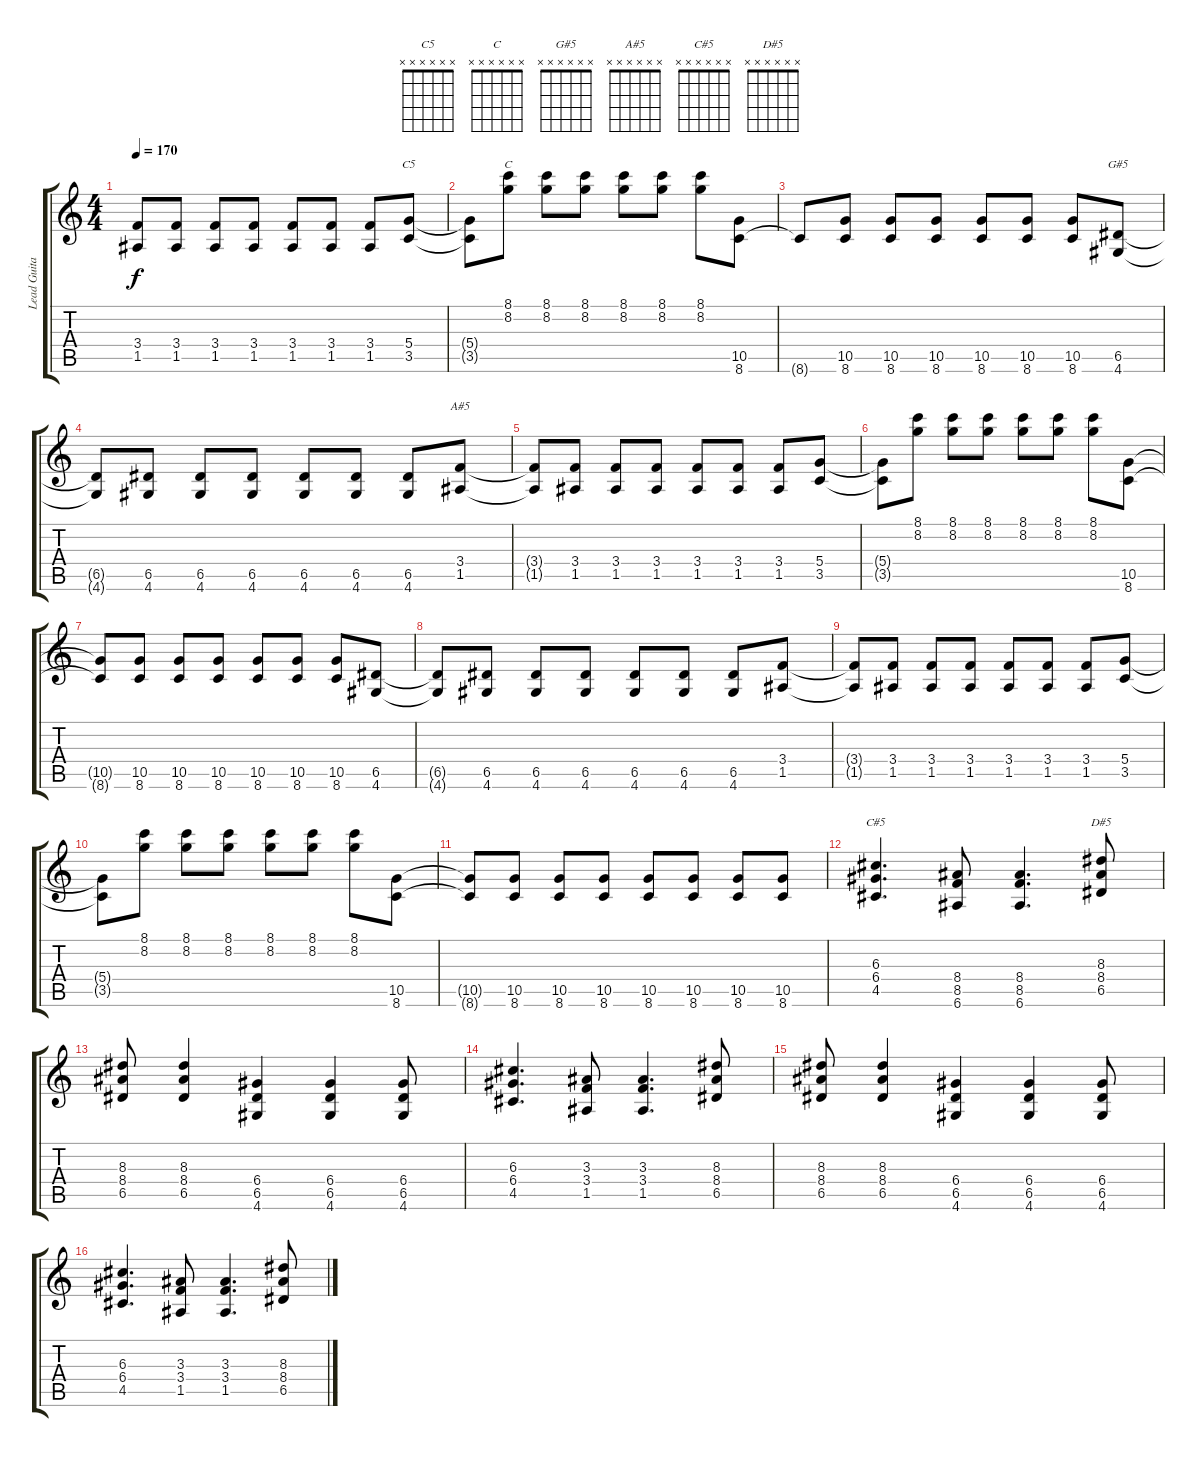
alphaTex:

\track ("Lead Guitar: Slash" "Lead Guita") {instrument distortionguitar}
\staff {score tabs}
\tuning (E4 B3 G3 D3 A2 E2) {hide}
\chord ("C5" x x x x x x)
\chord ("C" x x x x x x)
\chord ("G#5" x x x x x x)
\chord ("A#5" x x x x x x)
\chord ("C#5" x x x x x x)
\chord ("D#5" x x x x x x)
\ts (4 4)
\tempo 170
\clef g2
\ks c
(3.4{t} 1.5{t}).8{dy f} (3.4 1.5).8 (3.4 1.5).8 (3.4 1.5).8 (3.4 1.5).8 (3.4 1.5).8 (3.4 1.5).8 (5.4 3.5).8{ch "C5"} |
(5.4{t} 3.5{t}).8 (8.1 8.2).8{ch "C"} (8.1 8.2).8 (8.1 8.2).8 (8.1 8.2).8 (8.1 8.2).8 (8.1 8.2).8 (10.5 8.6).8 |
8.6{t}.8 (10.5 8.6).8 (10.5 8.6).8 (10.5 8.6).8 (10.5 8.6).8 (10.5 8.6).8 (10.5 8.6).8 (6.5 4.6).8{ch "G#5"} |
(6.5{t} 4.6{t}).8 (6.5 4.6).8 (6.5 4.6).8 (6.5 4.6).8 (6.5 4.6).8 (6.5 4.6).8 (6.5 4.6).8 (3.4 1.5).8{ch "A#5"} |
(3.4{t} 1.5{t}).8 (3.4 1.5).8 (3.4 1.5).8 (3.4 1.5).8 (3.4 1.5).8 (3.4 1.5).8 (3.4 1.5).8 (5.4 3.5).8 |
(5.4{t} 3.5{t}).8 (8.1 8.2).8 (8.1 8.2).8 (8.1 8.2).8 (8.1 8.2).8 (8.1 8.2).8 (8.1 8.2).8 (10.5 8.6).8 |
(10.5{t} 8.6{t}).8 (10.5 8.6).8 (10.5 8.6).8 (10.5 8.6).8 (10.5 8.6).8 (10.5 8.6).8 (10.5 8.6).8 (6.5 4.6).8 |
(6.5{t} 4.6{t}).8 (6.5 4.6).8 (6.5 4.6).8 (6.5 4.6).8 (6.5 4.6).8 (6.5 4.6).8 (6.5 4.6).8 (3.4 1.5).8 |
(3.4{t} 1.5{t}).8 (3.4 1.5).8 (3.4 1.5).8 (3.4 1.5).8 (3.4 1.5).8 (3.4 1.5).8 (3.4 1.5).8 (5.4 3.5).8 |
(5.4{t} 3.5{t}).8 (8.1 8.2).8 (8.1 8.2).8 (8.1 8.2).8 (8.1 8.2).8 (8.1 8.2).8 (8.1 8.2).8 (10.5 8.6).8 |
(10.5{t} 8.6{t}).8 (10.5 8.6).8 (10.5 8.6).8 (10.5 8.6).8 (10.5 8.6).8 (10.5 8.6).8 (10.5 8.6).8 (10.5 8.6).8 |
(6.3 6.4 4.5).4{d ch "C#5"} (8.4 8.5 6.6).8 (8.4 8.5 6.6).4{d} (8.3 8.4 6.5).8{ch "D#5"} |
(8.3 8.4 6.5).8 (8.3 8.4 6.5).4 (6.4 6.5 4.6).4 (6.4 6.5 4.6).4 (6.4 6.5 4.6).8 |
(6.3 6.4 4.5).4{d} (3.3 3.4 1.5).8 (3.3 3.4 1.5).4{d} (8.3 8.4 6.5).8 |
(8.3 8.4 6.5).8 (8.3 8.4 6.5).4 (6.4 6.5 4.6).4 (6.4 6.5 4.6).4 (6.4 6.5 4.6).8 |
(6.3 6.4 4.5).4{d} (3.3 3.4 1.5).8 (3.3 3.4 1.5).4{d} (8.3 8.4 6.5).8
